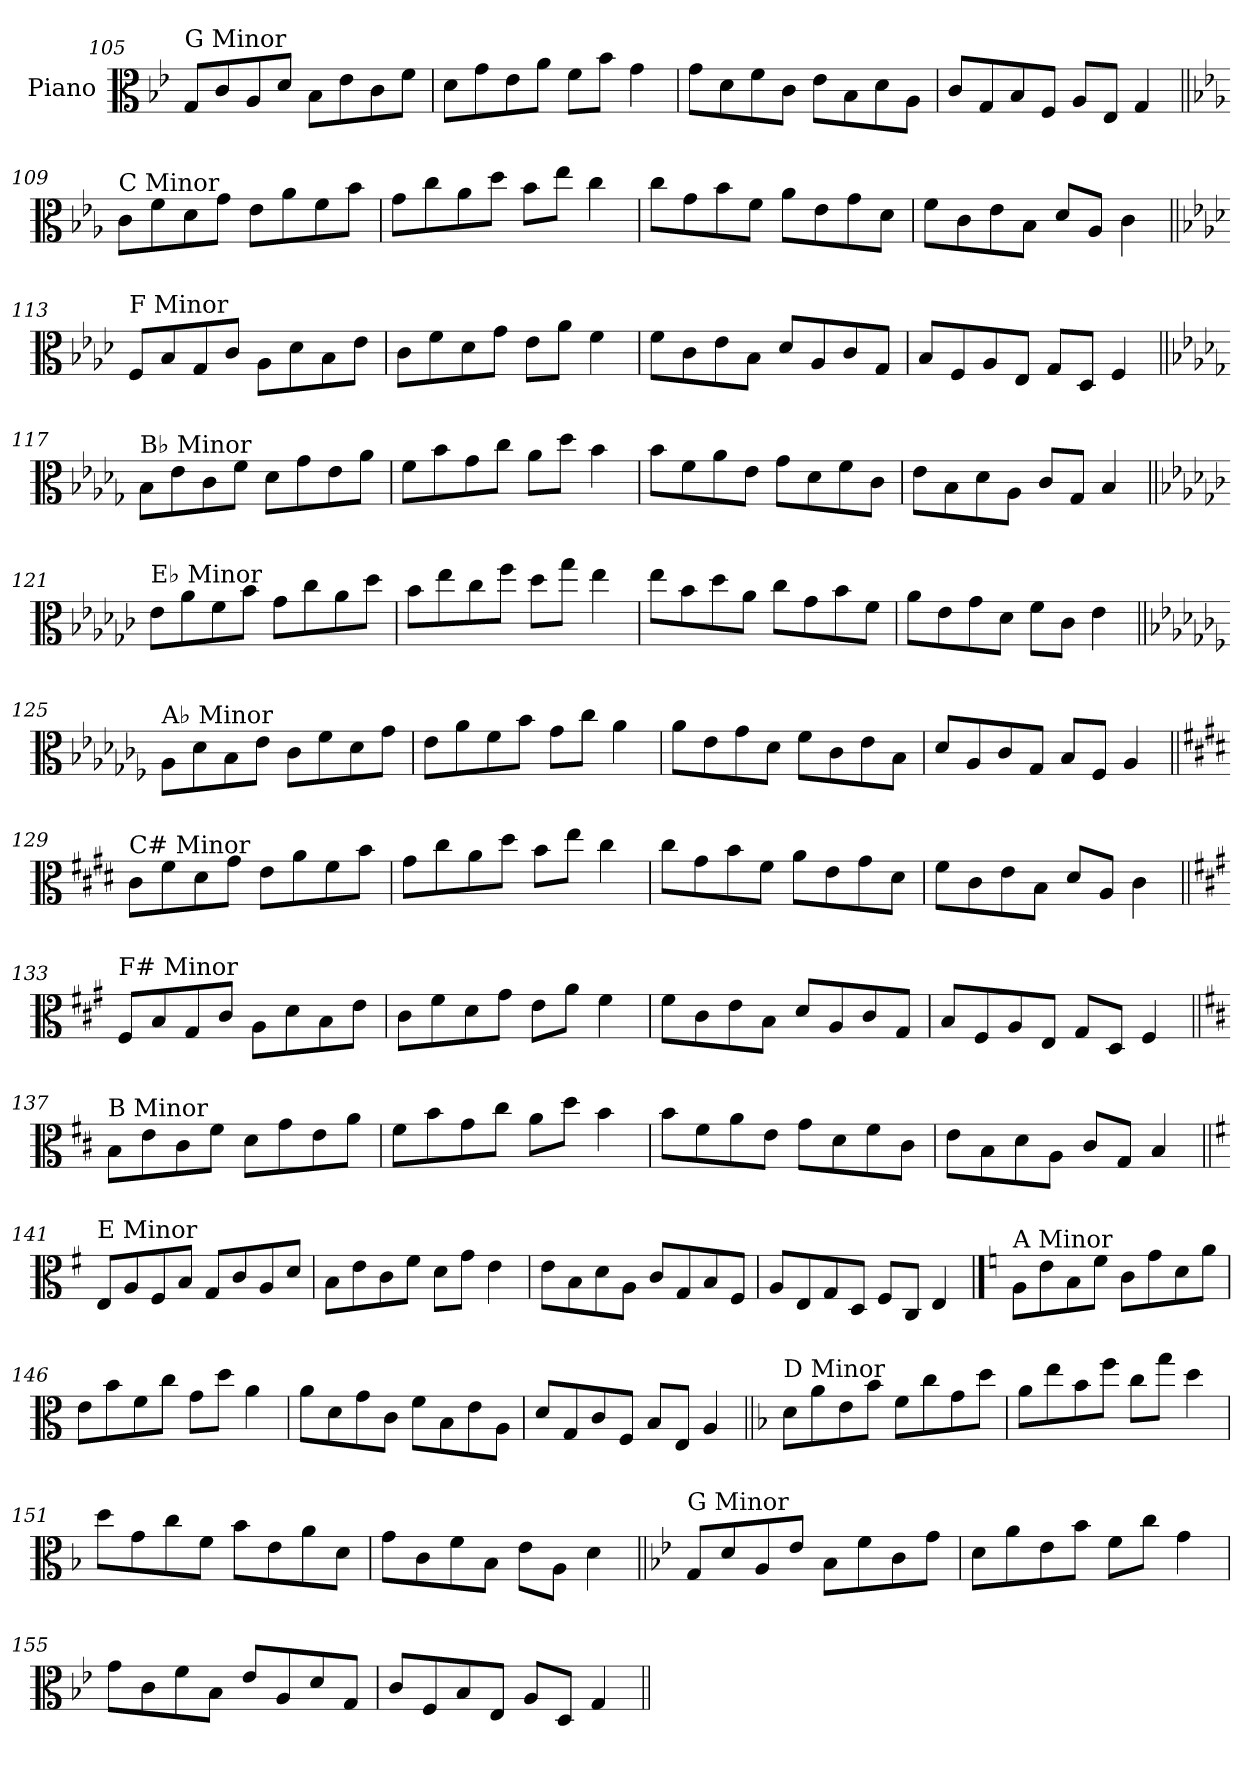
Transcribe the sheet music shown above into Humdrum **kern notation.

**kern
*part1
*staff1
*I"Piano
*I'Pno.
!!LO:LB:g=z
*clefC3
*k[b-e-]
=105
!LO:TX:a:t=G Minor
8G/L
8c/
8A/
8d/J
8B-\L
8e-\
8c\
8f\J
=106
8d\L
8g\
8e-\
8a\J
8f\L
8b-\J
4g\
=107
8g\L
8d\
8f\
8c\J
8e-\L
8B-\
8d\
8A\J
=108
8c/L
8G/
8B-/
8F/J
8A/L
8E-/J
4G/
!!LO:LB:g=z
=109||
*k[b-e-a-]
!LO:TX:a:t=C Minor
8c\L
8f\
8d\
8g\J
8e-\L
8a-\
8f\
8b-\J
=110
8g\L
8cc\
8a-\
8dd\J
8b-\L
8ee-\J
4cc\
=111
8cc\L
8g\
8b-\
8f\J
8a-\L
8e-\
8g\
8d\J
=112
8f\L
8c\
8e-\
8B-\J
8d/L
8A-/J
4c\
!!LO:LB:g=z
=113||
*k[b-e-a-d-]
!LO:TX:a:t=F Minor
8F/L
8B-/
8G/
8c/J
8A-\L
8d-\
8B-\
8e-\J
=114
8c\L
8f\
8d-\
8g\J
8e-\L
8a-\J
4f\
=115
8f\L
8c\
8e-\
8B-\J
8d-/L
8A-/
8c/
8G/J
=116
8B-/L
8F/
8A-/
8E-/J
8G/L
8D-/J
4F/
!!LO:LB:g=z
=117||
*k[b-e-a-d-g-]
!LO:TX:a:t=B♭ Minor
8B-\L
8e-\
8c\
8f\J
8d-\L
8g-\
8e-\
8a-\J
=118
8f\L
8b-\
8g-\
8cc\J
8a-\L
8dd-\J
4b-\
=119
8b-\L
8f\
8a-\
8e-\J
8g-\L
8d-\
8f\
8c\J
=120
8e-\L
8B-\
8d-\
8A-\J
8c/L
8G-/J
4B-/
!!LO:LB:g=z
=121||
*k[b-e-a-d-g-c-]
!LO:TX:a:t=E♭ Minor
8e-\L
8a-\
8f\
8b-\J
8g-\L
8cc-\
8a-\
8dd-\J
=122
8b-\L
8ee-\
8cc-\
8ff\J
8dd-\L
8gg-\J
4ee-\
=123
8ee-\L
8b-\
8dd-\
8a-\J
8cc-\L
8g-\
8b-\
8f\J
=124
8a-\L
8e-\
8g-\
8d-\J
8f\L
8c-\J
4e-\
!!LO:LB:g=z
=125||
*k[b-e-a-d-g-c-f-]
!LO:TX:a:t=A♭ Minor
8A-\L
8d-\
8B-\
8e-\J
8c-\L
8f-\
8d-\
8g-\J
=126
8e-\L
8a-\
8f-\
8b-\J
8g-\L
8cc-\J
4a-\
=127
8a-\L
8e-\
8g-\
8d-\J
8f-\L
8c-\
8e-\
8B-\J
=128
8d-/L
8A-/
8c-/
8G-/J
8B-/L
8F-/J
4A-/
!!LO:LB:g=z
=129||
*k[f#c#g#d#]
!LO:TX:a:t=C# Minor
8c#\L
8f#\
8d#\
8g#\J
8e\L
8a\
8f#\
8b\J
=130
8g#\L
8cc#\
8a\
8dd#\J
8b\L
8ee\J
4cc#\
=131
8cc#\L
8g#\
8b\
8f#\J
8a\L
8e\
8g#\
8d#\J
=132
8f#\L
8c#\
8e\
8B\J
8d#/L
8A/J
4c#\
!!LO:LB:g=z
=133||
*k[f#c#g#]
!LO:TX:a:t=F# Minor
8F#/L
8B/
8G#/
8c#/J
8A\L
8d\
8B\
8e\J
=134
8c#\L
8f#\
8d\
8g#\J
8e\L
8a\J
4f#\
=135
8f#\L
8c#\
8e\
8B\J
8d/L
8A/
8c#/
8G#/J
=136
8B/L
8F#/
8A/
8E/J
8G#/L
8D/J
4F#/
!!LO:LB:g=z
=137||
*k[f#c#]
!LO:TX:a:t=B Minor
8B\L
8e\
8c#\
8f#\J
8d\L
8g\
8e\
8a\J
=138
8f#\L
8b\
8g\
8cc#\J
8a\L
8dd\J
4b\
=139
8b\L
8f#\
8a\
8e\J
8g\L
8d\
8f#\
8c#\J
=140
8e\L
8B\
8d\
8A\J
8c#/L
8G/J
4B/
!!LO:LB:g=z
=141||
*k[f#]
!LO:TX:a:t=E Minor
8E/L
8A/
8F#/
8B/J
8G/L
8c/
8A/
8d/J
=142
8B\L
8e\
8c\
8f#\J
8d\L
8g\J
4e\
=143
8e\L
8B\
8d\
8A\J
8c/L
8G/
8B/
8F#/J
=144
8A/L
8E/
8G/
8D/J
8F#/L
8C/J
4E/
!!LO:PB:g=z
==145
*k[]
!LO:TX:a:t=A Minor
8A\L
8e\
8B\
8f\J
8c\L
8g\
8d\
8a\J
=146
8e\L
8b\
8f\
8cc\J
8g\L
8dd\J
4a\
=147
8a\L
8d\
8g\
8c\J
8f\L
8B\
8e\
8A\J
=148
8d/L
8G/
8c/
8F/J
8B/L
8E/J
4A/
!!LO:LB:g=z
=149||
*k[b-]
!LO:TX:a:t=D Minor
8d\L
8a\
8e\
8b-\J
8f\L
8cc\
8g\
8dd\J
=150
8a\L
8ee\
8b-\
8ff\J
8cc\L
8gg\J
4dd\
=151
8dd\L
8g\
8cc\
8f\J
8b-\L
8e\
8a\
8d\J
=152
8g\L
8c\
8f\
8B-\J
8e\L
8A\J
4d\
!!LO:LB:g=z
=153||
*k[b-e-]
!LO:TX:a:t=G Minor
8G/L
8d/
8A/
8e-/J
8B-\L
8f\
8c\
8g\J
=154
8d\L
8a\
8e-\
8b-\J
8f\L
8cc\J
4g\
=155
8g\L
8c\
8f\
8B-\J
8e-/L
8A/
8d/
8G/J
=156
8c/L
8F/
8B-/
8E-/J
8A/L
8D/J
4G/
=||
*-
